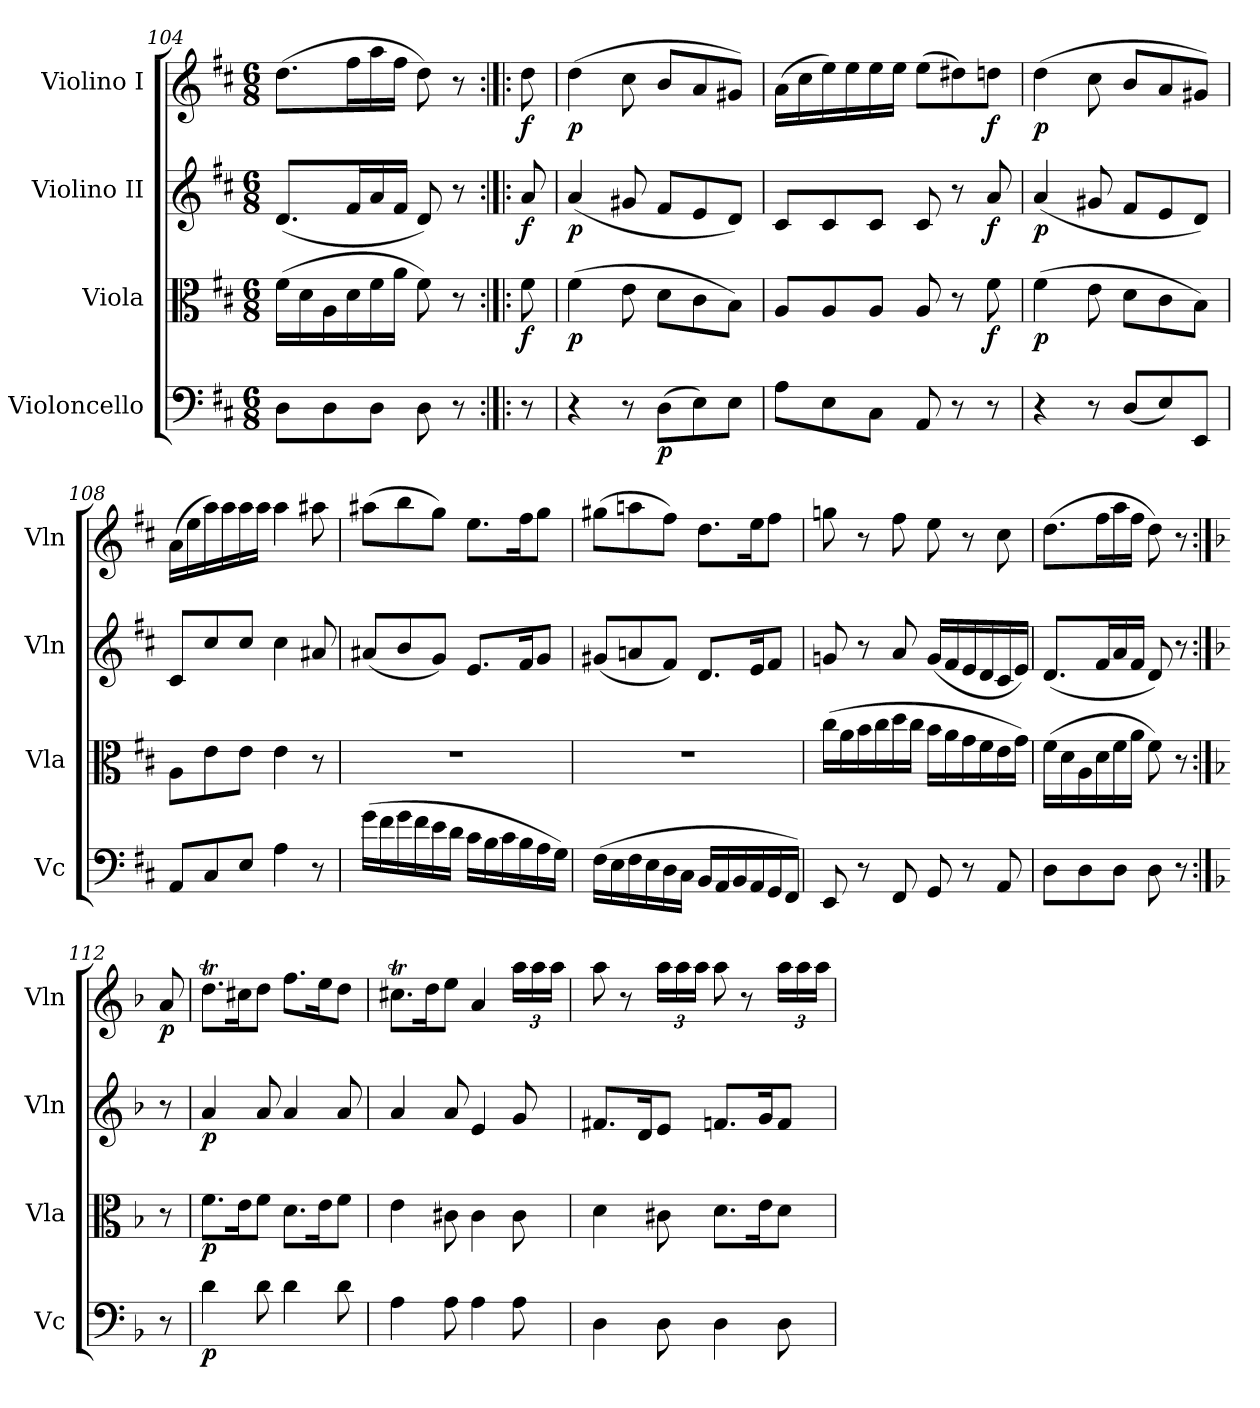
**kern	**dynam	**kern	**dynam	**kern	**dynam	**kern	**dynam
*part4	*part4	*part3	*part3	*part2	*part2	*part1	*part1
*staff4	*staff4	*staff3	*staff3	*staff2	*staff2	*staff1	*staff1
*I"Violoncello	*	*I"Viola	*	*I"Violino II	*	*I"Violino I	*
*I'Vc	*	*I'Vla	*	*I'Vln	*	*I'Vln	*
*clefF4	*	*clefC3	*	*clefG2	*	*clefG2	*
*k[f#c#]	*	*k[f#c#]	*	*k[f#c#]	*	*k[f#c#]	*
*D:	*	*D:	*	*D:	*	*D:	*
*M6/8	*	*M6/8	*	*M6/8	*	*M6/8	*
=104a	=104a	=104a	=104a	=104a	=104a	=104a	=104a
8DL	.	(16f#LL	.	(8.dL	.	(8.ddL	.
.	.	16d	.	.	.	.	.
8D	.	16A	.	.	.	.	.
.	.	16d	.	16f#L	.	16ff#L	.
8DJ	.	16f#	.	16a	.	16aa	.
.	.	16aJJ	.	16f#JJ	.	16ff#JJ	.
8D	.	8f#)	.	8d)	.	8dd)	.
8r	.	8r	.	8r	.	8r	.
=104b:|!|:	=104b:|!|:	=104b:|!|:	=104b:|!|:	=104b:|!|:	=104b:|!|:	=104b:|!|:	=104b:|!|:
8r	.	8f#	f	8a	f	8dd	f
=105	=105	=105	=105	=105	=105	=105	=105
4r	.	(4f#	p	(4a	p	(4dd	p
8r	.	8e	.	8g#X	.	8cc#	.
(8DL	p	8dL	.	8f#L	.	8bL	.
8E)	.	8c#	.	8e	.	8a	.
8EJ	.	8BJ)	.	8dJ)	.	8g#XJ)	.
=106	=106	=106	=106	=106	=106	=106	=106
8AL	.	8AL	.	8c#L	.	(16aLL	.
.	.	.	.	.	.	16cc#	.
8E	.	8A	.	8c#	.	16ee)	.
.	.	.	.	.	.	16ee	.
8C#J	.	8AJ	.	8c#J	.	16ee	.
.	.	.	.	.	.	16eeJJ	.
8AA	.	8A	.	8c#	.	(8eeL	.
8r	.	8r	.	8r	.	8dd#X)	.
8r	.	8f#	f	8a	f	8ddnJ	f
=107	=107	=107	=107	=107	=107	=107	=107
4r	.	(4f#	p	(4a	p	(4dd	p
8r	.	8e	.	8g#X	.	8cc#	.
(8DL	.	8dL	.	8f#L	.	8bL	.
8E)	.	8c#	.	8e	.	8a	.
8EEJ	.	8BJ)	.	8dJ)	.	8g#XJ)	.
=108	=108	=108	=108	=108	=108	=108	=108
8AAL	.	8AL	.	8c#L	.	(16aLL	.
.	.	.	.	.	.	16ee	.
8C#	.	8e	.	8cc#	.	16aa)	.
.	.	.	.	.	.	16aa	.
8EJ	.	8eJ	.	8cc#J	.	16aa	.
.	.	.	.	.	.	16aaJJ	.
4A	.	4e	.	4cc#	.	4aa	.
8r	.	8r	.	8a#X	.	8aa#X	.
!!LO:LB:g=z
=109	=109	=109	=109	=109	=109	=109	=109
(16gLL	.	2.r	.	(8a#XL	.	(8aa#XL	.
16f#	.	.	.	.	.	.	.
16g	.	.	.	8b	.	8bb	.
16f#	.	.	.	.	.	.	.
16e	.	.	.	8gJ)	.	8ggJ)	.
16dJJ	.	.	.	.	.	.	.
16c#LL	.	.	.	8.eL	.	8.eeL	.
16B	.	.	.	.	.	.	.
16c#	.	.	.	.	.	.	.
16B	.	.	.	16f#k	.	16ff#k	.
16A	.	.	.	8gJ	.	8ggJ	.
16GJJ)	.	.	.	.	.	.	.
=110	=110	=110	=110	=110	=110	=110	=110
(16F#LL	.	2.r	.	(8g#XL	.	(8gg#XL	.
16E	.	.	.	.	.	.	.
16F#	.	.	.	8an	.	8aan	.
16E	.	.	.	.	.	.	.
16D	.	.	.	8f#J)	.	8ff#J)	.
16C#JJ	.	.	.	.	.	.	.
16BBLL	.	.	.	8.dL	.	8.ddL	.
16AA	.	.	.	.	.	.	.
16BB	.	.	.	.	.	.	.
16AA	.	.	.	16ek	.	16eek	.
16GG	.	.	.	8f#J	.	8ff#J	.
16FF#JJ)	.	.	.	.	.	.	.
=111	=111	=111	=111	=111	=111	=111	=111
8EE	.	(16cc#LL	.	8gn	.	8ggn	.
.	.	16a	.	.	.	.	.
8r	.	16b	.	8r	.	8r	.
.	.	16cc#	.	.	.	.	.
8FF#	.	16dd	.	8a	.	8ff#	.
.	.	16cc#JJ	.	.	.	.	.
8GG	.	16bLL	.	(16gLL	.	8ee	.
.	.	16a	.	16f#	.	.	.
8r	.	16g	.	16e	.	8r	.
.	.	16f#	.	16d	.	.	.
8AA	.	16e	.	16c#	.	8cc#	.
.	.	16gJJ)	.	16eJJ)	.	.	.
=112a	=112a	=112a	=112a	=112a	=112a	=112a	=112a
8DL	.	(16f#LL	.	(8.dL	.	(8.ddL	.
.	.	16d	.	.	.	.	.
8D	.	16A	.	.	.	.	.
.	.	16d	.	16f#L	.	16ff#L	.
8DJ	.	16f#	.	16a	.	16aa	.
.	.	16aJJ	.	16f#JJ	.	16ff#JJ	.
8D	.	8f#)	.	8d)	.	8dd)	.
8r	.	8r	.	8r	.	8r	.
=112b:|!	=112b:|!	=112b:|!	=112b:|!	=112b:|!	=112b:|!	=112b:|!	=112b:|!
*k[b-]	*	*k[b-]	*	*k[b-]	*	*k[b-]	*
*d:	*	*d:	*	*d:	*	*d:	*
*	*	*	*	*	*	*MM130	*
8r	.	8r	.	8r	.	8a	p
=113	=113	=113	=113	=113	=113	=113	=113
4d	p	8.fL	p	4a	p	8.ddTL	.
.	.	16ek	.	.	.	16cc#Xk	.
8d	.	8fJ	.	8a	.	8ddJ	.
4d	.	8.dL	.	4a	.	8.ffL	.
.	.	16ek	.	.	.	16eek	.
8d	.	8fJ	.	8a	.	8ddJ	.
=114	=114	=114	=114	=114	=114	=114	=114
4A	.	4e	.	4a	.	8.cc#XtL	.
.	.	.	.	.	.	16ddk	.
8A	.	8c#X	.	8a	.	8eeJ	.
4A	.	4c#	.	4e	.	4a	.
*	*	*	*	*	*	*Xbrackettup	*
8A	.	8c#	.	8g	.	24aaLL	.
.	.	.	.	.	.	24aa	.
.	.	.	.	.	.	24aaJJ	.
=115	=115	=115	=115	=115	=115	=115	=115
4D	.	4d	.	8.f#XL	.	8aa	.
.	.	.	.	.	.	8r	.
.	.	.	.	16dk	.	.	.
8D	.	8c#X	.	8eJ	.	24aaLL	.
.	.	.	.	.	.	24aa	.
.	.	.	.	.	.	24aaJJ	.
4D	.	8.dL	.	8.fnL	.	8aa	.
.	.	.	.	.	.	8r	.
.	.	16ek	.	16gk	.	.	.
8D	.	8dJ	.	8fJ	.	24aaLL	.
.	.	.	.	.	.	24aa	.
.	.	.	.	.	.	24aaJJ	.
=	=	=	=	=	=	=	=
*-	*-	*-	*-	*-	*-	*-	*-
